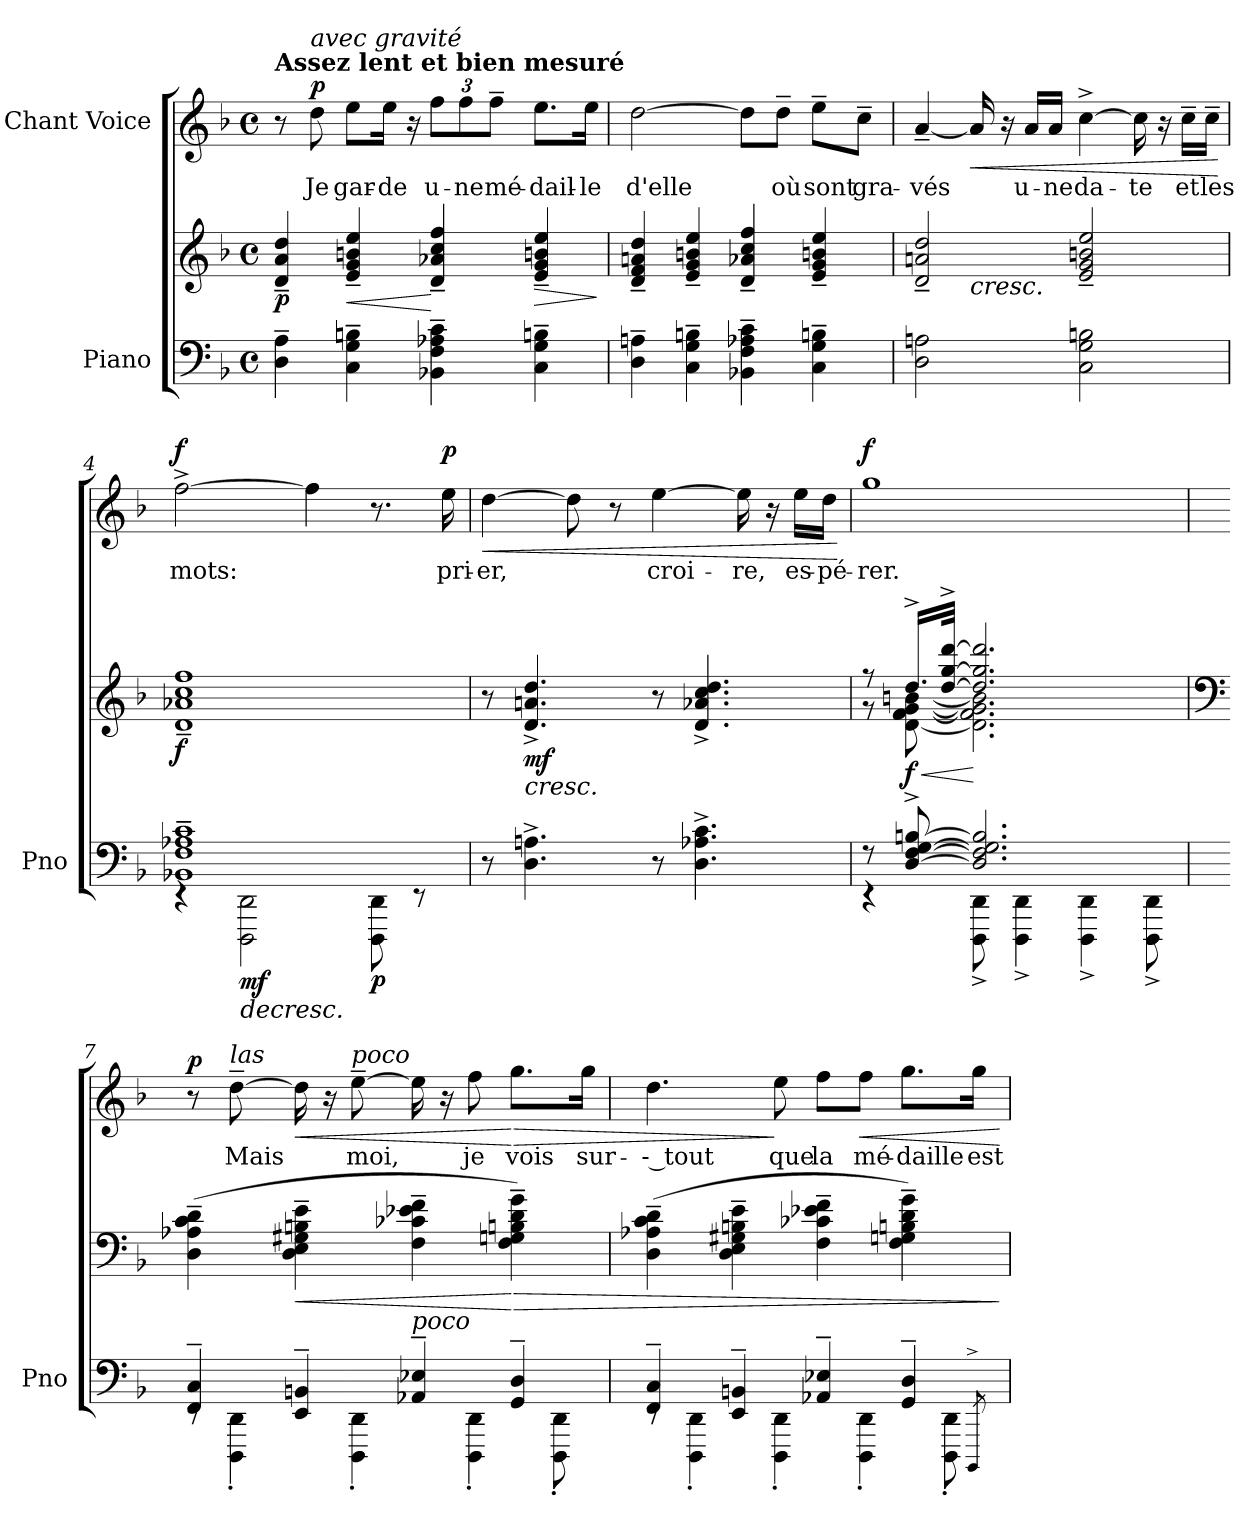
**kern	**kern	**dynam	**kern	**text	**dynam
*part2	*part2	*part2	*part1	*part1	*part1
*staff3	*staff2	*staff2/3	*staff1	*staff1	*staff1
*I"Piano	*	*	*I"Chant Voice	*	*
*I'Pno	*	*	*	*	*
*clefF4	*clefG2	*	*clefG2	*	*
*k[b-]	*k[b-]	*	*k[b-]	*	*
*M4/4	*M4/4	*	*M4/4	*	*
*met(c)	*met(c)	*	*met(c)	*	*
=1	=1	=1	=1	=1	=1
!	!	!	!LO:TX:a:B:t=Assez lent et bien mesuré	!	!
!	!	!LO:DY:b	!	!	!
4D\~ 4A\~	4d/~ 4a/~ 4dd/~	p	8r	.	.
!	!	!	!LO:TX:a:i:t=avec gravité	!	!
!	!	!	!	!LO:LY:b	!LO:DY:a
.	.	.	8dd\	Je	p
!	!	!LO:HP:b	!	!LO:LY:b	!
4C\~ 4G\~ 4Bn\~	4e/~ 4g/~ 4bn/~ 4ee/~	<	8ee\L	gar-	.
!	!	!	!	!LO:LY:b	!
.	.	.	16ee\Jk	-de	.
.	.	.	16r	.	.
!	!	!	!	!LO:LY:b	!
4BB-X\~ 4F\~ 4A-X\~ 4c\~	4d/~ 4a-X/~ 4cc/~ 4ff/~	[	12ff\L	u-	.
!	!	!	!	!LO:LY:b	!
.	.	.	12ff\	-ne	.
!	!	!	!	!LO:LY:b	!
.	.	.	12ff~\J	mé-	.
!	!	!LO:HP:b	!	!LO:LY:b	!
4C\~ 4G\~ 4Bn\~	4e/~ 4g/~ 4bn/~ 4ee/~	>	8.ee\L	-dail-	.
!	!	!	!	!LO:LY:b	!
.	.	.	16ee\Jk	-le	.
.	.	]	.	.	.
=2	=2	=2	=2	=2	=2
!	!	!	!	!LO:LY:b	!
4D\~ 4An\~	4d/~ 4f/~ 4an/~ 4dd/~	.	[2dd\	d'elle	.
4C\~ 4G\~ 4Bn\~	4e/~ 4g/~ 4bn/~ 4ee/~	.	.	.	.
4BB-X\~ 4F\~ 4A-X\~ 4c\~	4d/~ 4a-X/~ 4cc/~ 4ff/~	.	8dd\L]	.	.
!	!	!	!	!LO:LY:b	!
.	.	.	8dd~\J	où	.
!	!	!	!	!LO:LY:b	!
4C\~ 4G\~ 4Bn\~	4e/~ 4g/~ 4bn/~ 4ee/~	.	8ee~\L	sont	.
!	!	!	!	!LO:LY:b	!
.	.	.	8cc~\J	gra-	.
=3	=3	=3	=3	=3	=3
*	*^	*	*	*	*
!	!	!	!	!	!LO:LY:b	!
2D\ 2An\	2d/~ 2an/~ 2dd/~	4ryy	.	[4a~/	-vés	.
!	!	!	!LO:HP:b	!	!	!LO:HP:b
.	.	4ryy	<	16a/]	.	<
.	.	.	.	16r	.	.
!	!	!	!	!	!LO:LY:b	!
.	.	.	.	16a/LL	u-	.
!	!	!	!	!	!LO:LY:b	!
.	.	.	.	16a/JJ	-ne	.
!	!	!	!	!	!LO:LY:b	!
2C\ 2G\ 2Bn\	2e/~ 2g/~ 2bn/~ 2ee/~	4ryy	.	[4cc^\	da-	.
!	!	!	!	!	!LO:LY:b	!
.	.	4ryy	.	16cc\]	-te	.
.	.	.	.	16r	.	.
!	!	!	!	!	!LO:LY:b	!
.	.	.	.	16cc~\LL	et	.
!	!	!	!	!	!LO:LY:b	!
.	.	.	.	16cc~\JJ	les	.
*	*v	*v	*	*	*	*
.	.	.	.	.	[
!!LO:LB:g=z
=4	=4	=4	=4	=4	=4
*^	*	*	*	*	*
!	!	!	!LO:DY:b	!	!LO:LY:b	!LO:DY:a
1BB-X~ 1F~ 1A-X~ 1c~	4rEE	1d~ 1a-X~ 1cc~ 1ff~	f	[2ff^\	mots:	f
!	!	!	!LO:HP:b=2	!	!	!
!	!	!	!LO:DY:n=1:b=2	!	!	!
.	2DDD\ 2DD\	.	> mf	.	.	.
.	.	.	.	4ff\]	.	.
!	!	!	!LO:DY:n=2:b=2	!	!	!
.	8DDD\ 8DD\	.	[ p	8.r	.	.
.	8rEE	.	.	.	.	.
!	!	!	!	!	!LO:LY:b	!LO:DY:a
.	.	.	.	16ee\	pri-	p
*v	*v	*	*	*	*	*
=5	=5	=5	=5	=5	=5
!	!	!	!	!LO:LY:b	!LO:HP:b
8r	8r	.	[4dd\	-er,	<
!	!	!LO:HP:b	!	!	!
!	!	!LO:DY:n=1:b	!	!	!
4.D\^ 4.An\^	4.d/^ 4.an/^ 4.dd/^	< mf	.	.	.
.	.	.	8dd\]	.	.
.	.	.	8r	.	.
!	!	!	!	!LO:LY:b	!
8r	8r	.	[4ee\	croi-	.
4.D\^ 4.A-X\^ 4.c\^	4.d/^ 4.a-X/^ 4.cc/^ 4.dd/^	.	.	.	.
!	!	!	!	!LO:LY:b	!
.	.	.	16ee\]	-re,	.
.	.	.	16r	.	.
!	!	!	!	!LO:LY:b	!
.	.	.	16ee\LL	es-	.
!	!	!	!	!LO:LY:b	!
.	.	.	16dd\JJ	-pé-	.
.	.	]	.	.	[
=6	=6	=6	=6	=6	=6
*^	*^	*	*	*	*
!	!	!	!	!	!	!LO:LY:b	!LO:DY:a
8r	4rEE	8r	8r	.	1gg	-rer.	f
!	!	!	!	!LO:HP:b	!	!	!
!	!	!	!	!LO:DY:n=1:b	!	!	!
[8D/^ [8F/^ [8G/^ [8Bn/^	.	16.dd^/LL	[8d\ [8f\ [8g\ [8bn\	< f	.	.	.
.	.	[32dd/^ [32gg/^ [32ddd/^JJk	.	.	.	.	.
2.D/] 2.F/] 2.G/] 2.B/]	8DDD\^ 8DD\^	2.dd/] 2.gg/] 2.ddd/]	2.d\] 2.f\] 2.g\] 2.b\]	[	.	.	.
.	4DDD\^ 4DD\^	.	.	.	.	.	.
.	4DDD\^ 4DD\^	.	.	.	.	.	.
.	8DDD\^ 8DD\^	.	.	.	.	.	.
*	*	*v	*v	*	*	*	*
=7	=7	=7	=7	=7	=7	=7
*	*	*clefF4	*	*	*	*
!	!	!	!LO:DY:b	!	!	!
!	!	!	!LO:DY:n=1:b	!	!	!LO:DY:a
4FF/~ 4C/~	8rEE	(>4D\~ 4A-X\~ 4c\~ 4d\~	p other-dynamics	8r	.	p
!	!	!	!	!LO:TX:a:i:t=las	!	!
!	!	!	!	!	!LO:LY:b	!
.	4DDD\' 4DD\'	.	.	[8dd~\	Mais	.
!	!	!	!LO:HP:b	!	!	!LO:HP:b
4EE/~ 4BBn/~	.	4D\~ 4E\~ 4G#X\~ 4Bn\~ 4e\~	<	16dd\]	.	<
.	.	.	.	16r	.	.
!	!	!	!	!LO:TX:a:i:t=poco	!	!
!	!	!	!	!	!LO:LY:b	!
.	4DDD\' 4DD\'	.	.	[8ee~\	moi,	.
!LO:TX:a:i:t=poco	!	!	!	!	!	!
4AA-X/~ 4E-X/~	.	4F\~ 4c-X\~ 4e-X\~ 4f\~	.	16ee\]	.	.
.	.	.	.	16r	.	.
!	!	!	!	!	!LO:LY:b	!
.	4DDD\' 4DD\'	.	.	8ff\	je	.
!	!	!	!LO:HP:n=1:b	!	!LO:LY:b	!LO:HP:n=1:b
4GG/~ 4D/~	.	4F\~ 4Gn\~ 4Bn\~ 4d\~ 4g\~)	[ >	8.gg\L	vois	[ >
.	8DDD\' 8DD\'	.	.	.	.	.
!	!	!	!	!	!LO:LY:b	!
.	.	.	.	16gg\Jk	sur-	.
*v	*v	*	*	*	*	*
.	.	[	.	.	.
!!LO:LB:g=z
=8	=8	=8	=8	=8	=8
*^	*	*	*	*	*
*	*^	*	*	*	*	*
!	!	!	!	!	!	!LO:LY:b	!
4FF/~ 4C/~	8rEE	32%31rCCyy	(>4D\~ 4A-X\~ 4c\~ 4d\~	.	4.dd\	-- tout	.
.	4DDD\' 4DD\'	.	.	.	.	.	.
4EE/~ 4BBn/~	.	.	4D\~ 4E\~ 4G#X\~ 4Bn\~ 4e\~	.	.	.	.
!	!	!	!	!	!	!LO:LY:b	!
.	4DDD\' 4DD\'	.	.	.	8ee\	que	]
!	!	!	!	!	!	!LO:LY:b	!
4AA-X/~ 4E-X/~	.	.	4F\~ 4c-X\~ 4e-X\~ 4f\~	.	8ff\L	la	.
!	!	!	!	!	!	!LO:LY:b	!LO:HP:b
.	4DDD\' 4DD\'	.	.	.	8ff\J	mé-	<
!	!	!	!	!	!	!LO:LY:b	!
4GG/~ 4D/~	.	.	4F\~ 4Gn\~ 4Bn\~ 4d\~ 4g\~)	.	8.gg\L	-daille	.
.	8DDD\' 8DD\'	.	.	.	.	.	.
!	!	!	!	!	!	!LO:LY:b	!
.	.	.	.	.	16gg\Jk	est	.
.	.	8qBBBB-^/	.	.	.	.	.
.	.	32BBBB-!yy	.	.	.	.	.
*v	*v	*v	*	*	*	*	*
.	.	]	.	.	[
=	=	=	=	=	=
*-	*-	*-	*-	*-	*-
